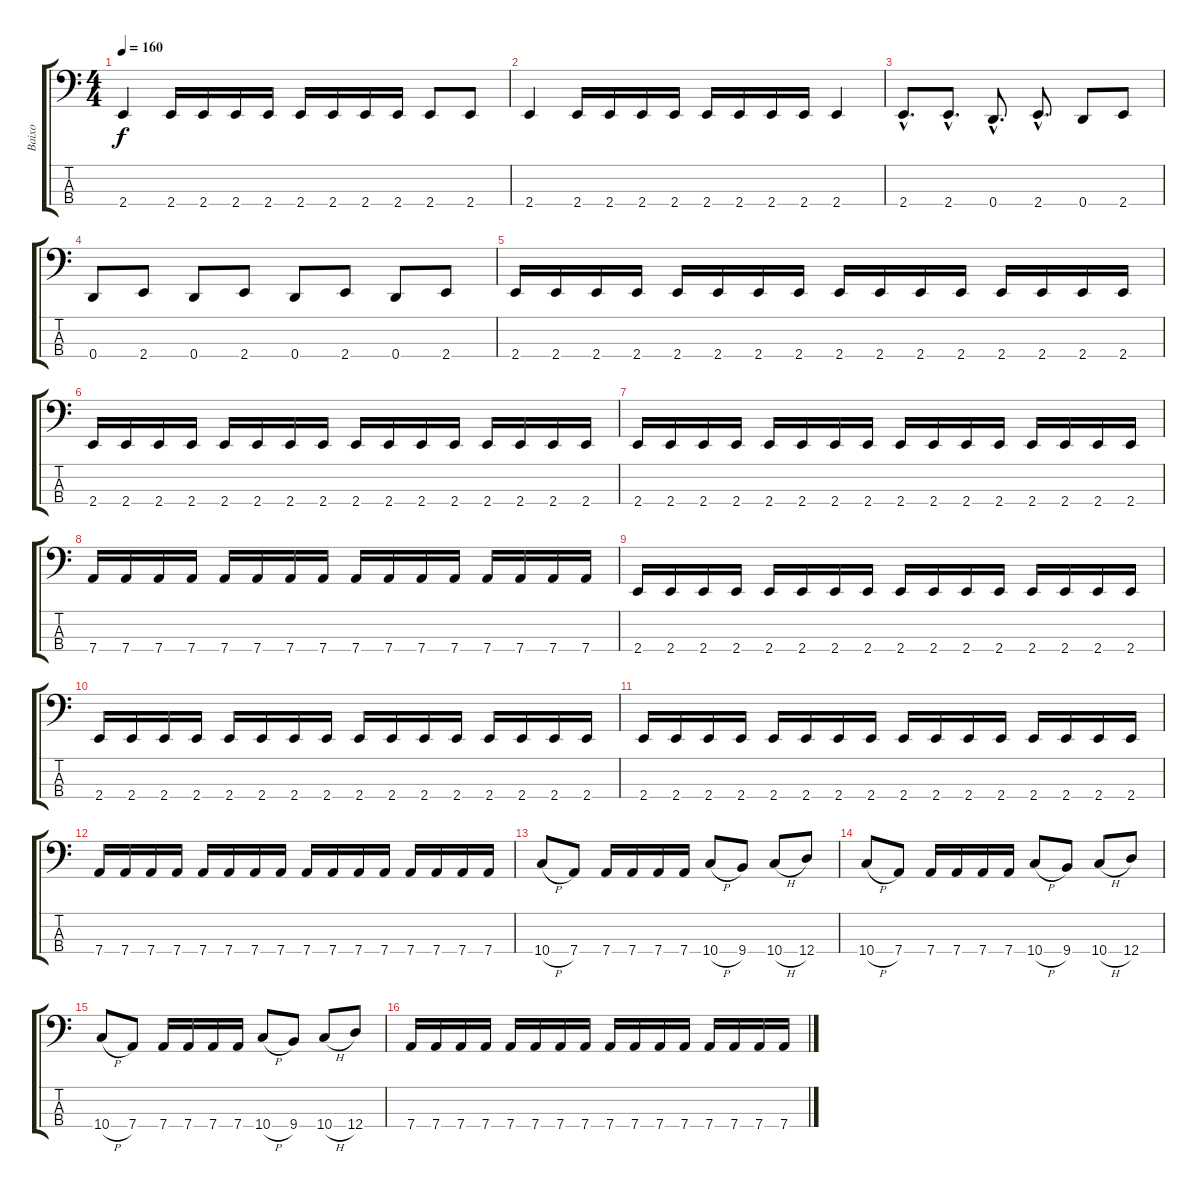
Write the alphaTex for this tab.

\track ("Baixo" "Baixo") {instrument electricbasspick}
\staff {score tabs}
\tuning (F2 C2 G1 D1) {hide}
\ts (4 4)
\tempo 160
\clef f4
\ks c
2.4.4{dy f} 2.4.16 2.4.16 2.4.16 2.4.16 2.4.16 2.4.16 2.4.16 2.4.16 2.4.8 2.4.8 |
2.4.4 2.4.16 2.4.16 2.4.16 2.4.16 2.4.16 2.4.16 2.4.16 2.4.16 2.4.4 |
2.4{hac}.8{d} 2.4{hac}.8{d} 0.4{hac}.8{d} 2.4{hac}.8{d} 0.4.8 2.4.8 |
0.4.8 2.4.8 0.4.8 2.4.8 0.4.8 2.4.8 0.4.8 2.4.8 |
2.4.16 2.4.16 2.4.16 2.4.16 2.4.16 2.4.16 2.4.16 2.4.16 2.4.16 2.4.16 2.4.16 2.4.16 2.4.16 2.4.16 2.4.16 2.4.16 |
2.4.16 2.4.16 2.4.16 2.4.16 2.4.16 2.4.16 2.4.16 2.4.16 2.4.16 2.4.16 2.4.16 2.4.16 2.4.16 2.4.16 2.4.16 2.4.16 |
2.4.16 2.4.16 2.4.16 2.4.16 2.4.16 2.4.16 2.4.16 2.4.16 2.4.16 2.4.16 2.4.16 2.4.16 2.4.16 2.4.16 2.4.16 2.4.16 |
7.4.16 7.4.16 7.4.16 7.4.16 7.4.16 7.4.16 7.4.16 7.4.16 7.4.16 7.4.16 7.4.16 7.4.16 7.4.16 7.4.16 7.4.16 7.4.16 |
2.4.16 2.4.16 2.4.16 2.4.16 2.4.16 2.4.16 2.4.16 2.4.16 2.4.16 2.4.16 2.4.16 2.4.16 2.4.16 2.4.16 2.4.16 2.4.16 |
2.4.16 2.4.16 2.4.16 2.4.16 2.4.16 2.4.16 2.4.16 2.4.16 2.4.16 2.4.16 2.4.16 2.4.16 2.4.16 2.4.16 2.4.16 2.4.16 |
2.4.16 2.4.16 2.4.16 2.4.16 2.4.16 2.4.16 2.4.16 2.4.16 2.4.16 2.4.16 2.4.16 2.4.16 2.4.16 2.4.16 2.4.16 2.4.16 |
7.4.16 7.4.16 7.4.16 7.4.16 7.4.16 7.4.16 7.4.16 7.4.16 7.4.16 7.4.16 7.4.16 7.4.16 7.4.16 7.4.16 7.4.16 7.4.16 |
10.4{h}.8 7.4.8 7.4.16 7.4.16 7.4.16 7.4.16 10.4{h}.8 9.4.8 10.4{h}.8 12.4.8 |
10.4{h}.8 7.4.8 7.4.16 7.4.16 7.4.16 7.4.16 10.4{h}.8 9.4.8 10.4{h}.8 12.4.8 |
10.4{h}.8 7.4.8 7.4.16 7.4.16 7.4.16 7.4.16 10.4{h}.8 9.4.8 10.4{h}.8 12.4.8 |
7.4.16 7.4.16 7.4.16 7.4.16 7.4.16 7.4.16 7.4.16 7.4.16 7.4.16 7.4.16 7.4.16 7.4.16 7.4.16 7.4.16 7.4.16 7.4.16
